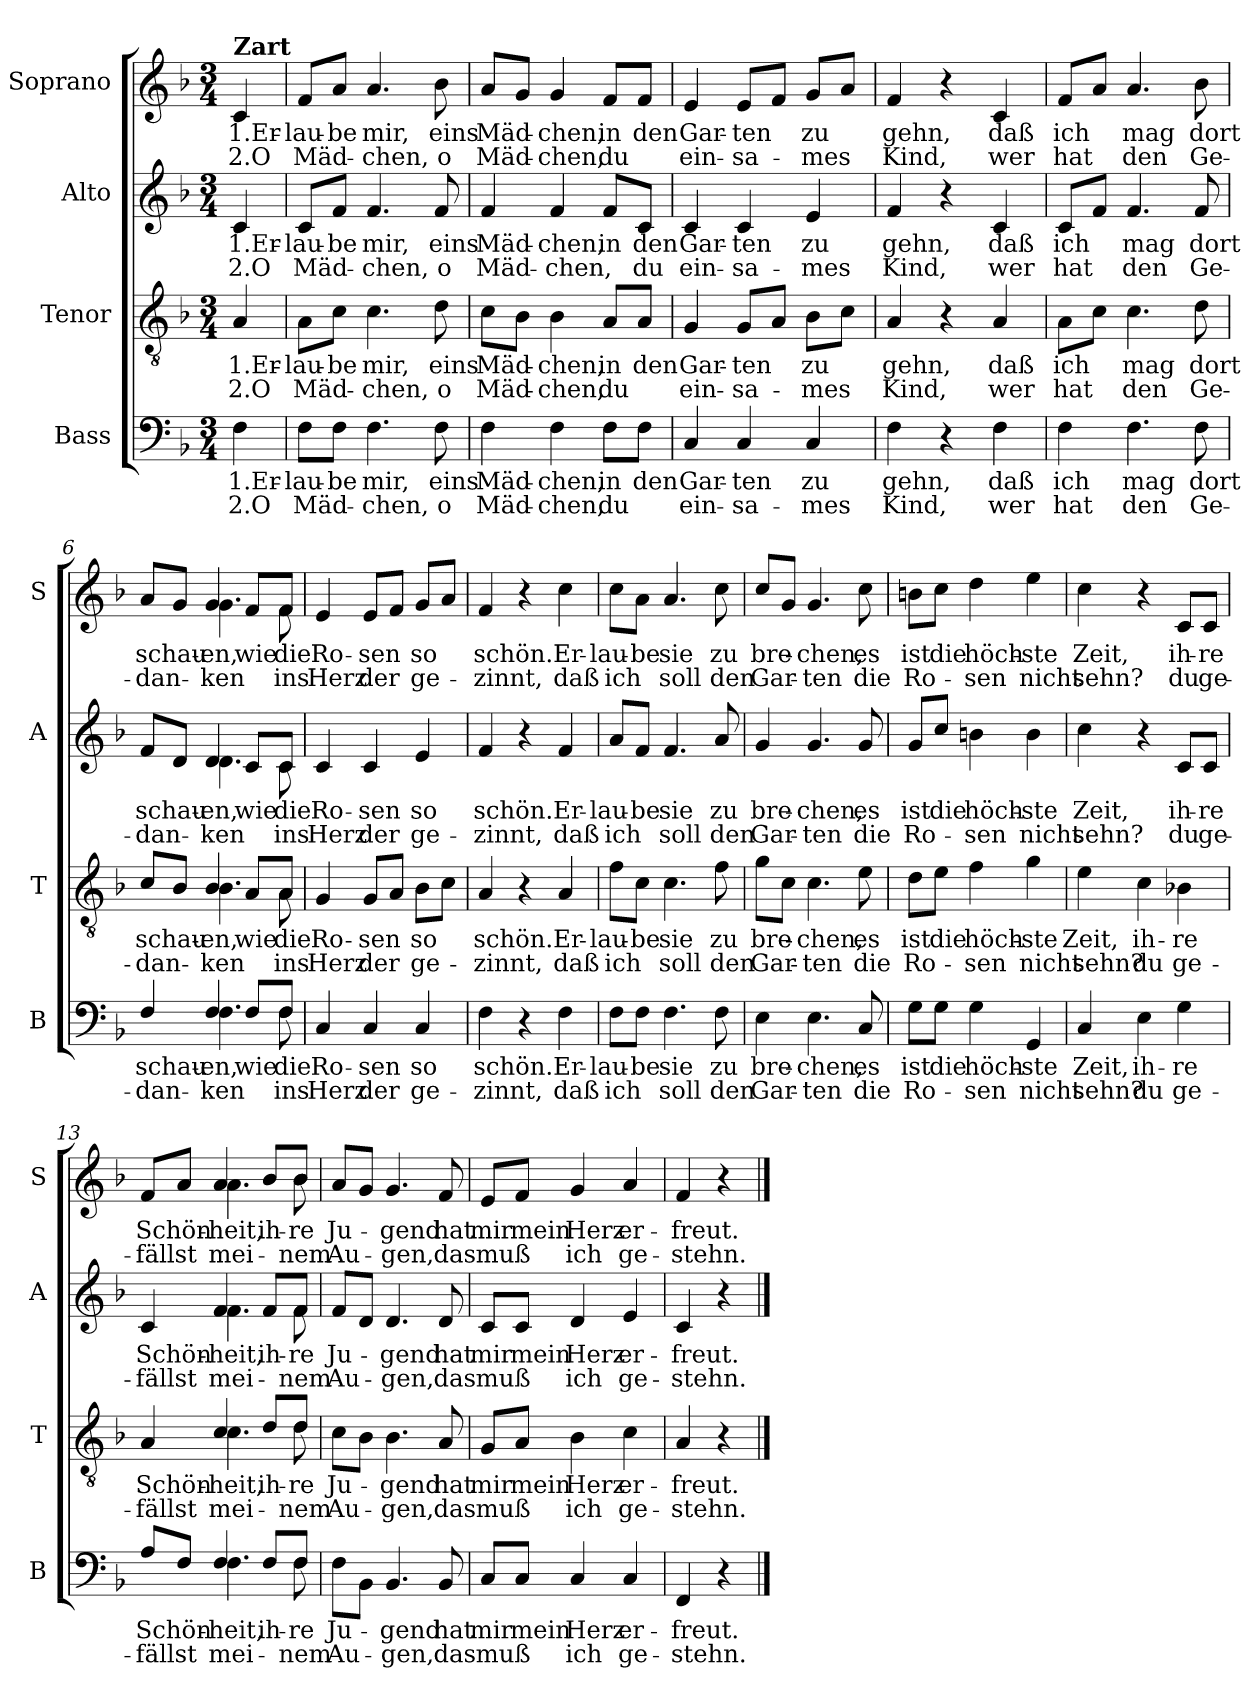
**kern	**text	**text	**kern	**text	**text	**kern	**text	**text	**kern	**text	**text
*part4	*part4	*part4	*part3	*part3	*part3	*part2	*part2	*part2	*part1	*part1	*part1
*staff4	*staff4	*staff4	*staff3	*staff3	*staff3	*staff2	*staff2	*staff2	*staff1	*staff1	*staff1
*I"Bass	*	*	*I"Tenor	*	*	*I"Alto	*	*	*I"Soprano	*	*
*I'B	*	*	*I'T	*	*	*I'A	*	*	*I'S	*	*
*clefF4	*	*	*clefGv2	*	*	*clefG2	*	*	*clefG2	*	*
*k[b-]	*	*	*k[b-]	*	*	*k[b-]	*	*	*k[b-]	*	*
*F:	*	*	*F:	*	*	*F:	*	*	*F:	*	*
*M3/4	*	*	*M3/4	*	*	*M3/4	*	*	*M3/4	*	*
*MM144	*	*	*MM144	*	*	*MM144	*	*	*MM144	*	*
=	=	=	=	=	=	=	=	=	=	=	=
!	!	!	!	!	!	!	!	!	!LO:TX:a:B:t=Zart	!	!
!	!LO:LY:b	!LO:LY:b	!	!LO:LY:b	!LO:LY:b	!	!LO:LY:b	!LO:LY:b	!	!LO:LY:b	!LO:LY:b
4F\	1.Er-	2.O	4A/	1.Er-	2.O	4c/	1.Er-	2.O	4c/	1.Er-	2.O
=1	=1	=1	=1	=1	=1	=1	=1	=1	=1	=1	=1
!	!LO:LY:b	!LO:LY:b	!	!LO:LY:b	!LO:LY:b	!	!LO:LY:b	!LO:LY:b	!	!LO:LY:b	!LO:LY:b
8F\L	-lau-	Mäd-	8A\L	-lau-	Mäd-	8c/L	-lau-	Mäd-	8f/L	-lau-	Mäd-
!	!LO:LY:b	!	!	!LO:LY:b	!	!	!LO:LY:b	!	!	!LO:LY:b	!
8F\J	-be	.	8c\J	-be	.	8f/J	-be	.	8a/J	-be	.
!	!LO:LY:b	!LO:LY:b	!	!LO:LY:b	!LO:LY:b	!	!LO:LY:b	!LO:LY:b	!	!LO:LY:b	!LO:LY:b
4.F\	mir,	-chen,	4.c\	mir,	-chen,	4.f/	mir,	-chen,	4.a/	mir,	-chen,
!	!LO:LY:b	!LO:LY:b	!	!LO:LY:b	!LO:LY:b	!	!LO:LY:b	!LO:LY:b	!	!LO:LY:b	!LO:LY:b
8F\	eins	o	8d\	eins	o	8f/	eins	o	8b-\	eins	o
=2	=2	=2	=2	=2	=2	=2	=2	=2	=2	=2	=2
!	!LO:LY:b	!LO:LY:b	!	!LO:LY:b	!LO:LY:b	!	!LO:LY:b	!LO:LY:b	!	!LO:LY:b	!LO:LY:b
4F\	Mäd-	Mäd-	8c\L	Mäd-	Mäd-	4f/	Mäd-	Mäd-	8a/L	Mäd-	Mäd-
.	.	.	8B-\J	.	.	.	.	.	8g/J	.	.
!	!LO:LY:b	!LO:LY:b	!	!LO:LY:b	!LO:LY:b	!	!LO:LY:b	!LO:LY:b	!	!LO:LY:b	!LO:LY:b
4F\	-chen,	-chen,	4B-\	-chen,	-chen,	4f/	-chen,	-chen,	4g/	-chen,	-chen,
!	!LO:LY:b	!LO:LY:b	!	!LO:LY:b	!LO:LY:b	!	!LO:LY:b	!	!	!LO:LY:b	!LO:LY:b
8F\L	in	du	8A/L	in	du	8f/L	in	.	8f/L	in	du
!	!LO:LY:b	!	!	!LO:LY:b	!	!	!LO:LY:b	!LO:LY:b	!	!LO:LY:b	!
8F\J	den	.	8A/J	den	.	8c/J	den	du	8f/J	den	.
=3	=3	=3	=3	=3	=3	=3	=3	=3	=3	=3	=3
!	!LO:LY:b	!LO:LY:b	!	!LO:LY:b	!LO:LY:b	!	!LO:LY:b	!LO:LY:b	!	!LO:LY:b	!LO:LY:b
4C/	Gar-	ein-	4G/	Gar-	ein-	4c/	Gar-	ein-	4e/	Gar-	ein-
!	!LO:LY:b	!LO:LY:b	!	!LO:LY:b	!LO:LY:b	!	!LO:LY:b	!LO:LY:b	!	!LO:LY:b	!LO:LY:b
4C/	-ten	-sa-	8G/L	-ten	-sa-	4c/	-ten	-sa-	8e/L	-ten	-sa-
.	.	.	8A/J	.	.	.	.	.	8f/J	.	.
!	!LO:LY:b	!LO:LY:b	!	!LO:LY:b	!LO:LY:b	!	!LO:LY:b	!LO:LY:b	!	!LO:LY:b	!LO:LY:b
4C/	zu	-mes	8B-\L	zu	-mes	4e/	zu	-mes	8g/L	zu	-mes
.	.	.	8c\J	.	.	.	.	.	8a/J	.	.
=4	=4	=4	=4	=4	=4	=4	=4	=4	=4	=4	=4
!	!LO:LY:b	!LO:LY:b	!	!LO:LY:b	!LO:LY:b	!	!LO:LY:b	!LO:LY:b	!	!LO:LY:b	!LO:LY:b
4F\	gehn,	Kind,	4A/	gehn,	Kind,	4f/	gehn,	Kind,	4f/	gehn,	Kind,
4r	.	.	4r	.	.	4r	.	.	4r	.	.
!	!LO:LY:b	!LO:LY:b	!	!LO:LY:b	!LO:LY:b	!	!LO:LY:b	!LO:LY:b	!	!LO:LY:b	!LO:LY:b
4F\	daß	wer	4A/	daß	wer	4c/	daß	wer	4c/	daß	wer
!!LO:LB:g=z
=5	=5	=5	=5	=5	=5	=5	=5	=5	=5	=5	=5
!	!LO:LY:b	!LO:LY:b	!	!LO:LY:b	!LO:LY:b	!	!LO:LY:b	!LO:LY:b	!	!LO:LY:b	!LO:LY:b
4F\	ich	hat	8A\L	ich	hat	8c/L	ich	hat	8f/L	ich	hat
.	.	.	8c\J	.	.	8f/J	.	.	8a/J	.	.
!	!LO:LY:b	!LO:LY:b	!	!LO:LY:b	!LO:LY:b	!	!LO:LY:b	!LO:LY:b	!	!LO:LY:b	!LO:LY:b
4.F\	mag	den	4.c\	mag	den	4.f/	mag	den	4.a/	mag	den
!	!LO:LY:b	!LO:LY:b	!	!LO:LY:b	!LO:LY:b	!	!LO:LY:b	!LO:LY:b	!	!LO:LY:b	!LO:LY:b
8F\	dort	Ge-	8d\	dort	Ge-	8f/	dort	Ge-	8b-\	dort	Ge-
=6	=6	=6	=6	=6	=6	=6	=6	=6	=6	=6	=6
!	!LO:LY:b	!LO:LY:b	!	!LO:LY:b	!LO:LY:b	!	!LO:LY:b	!LO:LY:b	!	!LO:LY:b	!LO:LY:b
*^	*	*	*^	*	*	*^	*	*	*^	*	*
4F/	4ryy	schau-	-dan-	8c/L	4ryy	schau-	-dan-	8f/L	4ryy	schau-	-dan-	8a/L	4ryy	schau-	-dan-
.	.	.	.	8B-/J	.	.	.	8d/J	.	.	.	8g/J	.	.	.
!	!	!LO:LY:b	!LO:LY:b	!	!	!LO:LY:b	!LO:LY:b	!	!	!LO:LY:b	!LO:LY:b	!	!	!LO:LY:b	!LO:LY:b
4F/	4.F\	-en,	-ken	4B-/	4.B-\	-en,	-ken	4d/	4.d\	-en,	-ken	4g/	4.g\	-en,	-ken
!	!	!LO:LY:b	!	!	!	!LO:LY:b	!	!	!	!LO:LY:b	!	!	!	!LO:LY:b	!
8F/L	.	wie	.	8A/L	.	wie	.	8c/L	.	wie	.	8f/L	.	wie	.
!	!	!LO:LY:b	!LO:LY:b	!	!	!LO:LY:b	!LO:LY:b	!	!	!LO:LY:b	!LO:LY:b	!	!	!LO:LY:b	!LO:LY:b
8F/J	8F\	die	ins	8A/J	8A\	die	ins	8c/J	8c\	die	ins	8f/J	8f\	die	ins
=7	=7	=7	=7	=7	=7	=7	=7	=7	=7	=7	=7	=7	=7	=7	=7
!	!	!LO:LY:b	!LO:LY:b	!	!	!LO:LY:b	!LO:LY:b	!	!	!LO:LY:b	!LO:LY:b	!	!	!LO:LY:b	!LO:LY:b
*v	*v	*	*	*	*	*	*	*v	*v	*	*	*v	*v	*	*
*	*	*	*v	*v	*	*	*	*	*	*	*	*
4C/	Ro-	Herz	4G/	Ro-	Herz	4c/	Ro-	Herz	4e/	Ro-	Herz
!	!LO:LY:b	!LO:LY:b	!	!LO:LY:b	!LO:LY:b	!	!LO:LY:b	!LO:LY:b	!	!LO:LY:b	!LO:LY:b
4C/	-sen	der	8G/L	-sen	der	4c/	-sen	der	8e/L	-sen	der
.	.	.	8A/J	.	.	.	.	.	8f/J	.	.
!	!LO:LY:b	!LO:LY:b	!	!LO:LY:b	!LO:LY:b	!	!LO:LY:b	!LO:LY:b	!	!LO:LY:b	!LO:LY:b
4C/	so	ge-	8B-\L	so	ge-	4e/	so	ge-	8g/L	so	ge-
.	.	.	8c\J	.	.	.	.	.	8a/J	.	.
=8	=8	=8	=8	=8	=8	=8	=8	=8	=8	=8	=8
!	!LO:LY:b	!LO:LY:b	!	!LO:LY:b	!LO:LY:b	!	!LO:LY:b	!LO:LY:b	!	!LO:LY:b	!LO:LY:b
4F\	schön.	-zinnt,	4A/	schön.	-zinnt,	4f/	schön.	-zinnt,	4f/	schön.	-zinnt,
4r	.	.	4r	.	.	4r	.	.	4r	.	.
!	!LO:LY:b	!LO:LY:b	!	!LO:LY:b	!LO:LY:b	!	!LO:LY:b	!LO:LY:b	!	!LO:LY:b	!LO:LY:b
4F\	Er-	daß	4A/	Er-	daß	4f/	Er-	daß	4cc\	Er-	daß
=9	=9	=9	=9	=9	=9	=9	=9	=9	=9	=9	=9
!	!LO:LY:b	!LO:LY:b	!	!LO:LY:b	!LO:LY:b	!	!LO:LY:b	!LO:LY:b	!	!LO:LY:b	!LO:LY:b
8F\L	-lau-	ich	8f\L	-lau-	ich	8a/L	-lau-	ich	8cc\L	-lau-	ich
!	!LO:LY:b	!	!	!LO:LY:b	!	!	!LO:LY:b	!	!	!LO:LY:b	!
8F\J	-be	.	8c\J	-be	.	8f/J	-be	.	8a\J	-be	.
!	!LO:LY:b	!LO:LY:b	!	!LO:LY:b	!LO:LY:b	!	!LO:LY:b	!LO:LY:b	!	!LO:LY:b	!LO:LY:b
4.F\	sie	soll	4.c\	sie	soll	4.f/	sie	soll	4.a/	sie	soll
!	!LO:LY:b	!LO:LY:b	!	!LO:LY:b	!LO:LY:b	!	!LO:LY:b	!LO:LY:b	!	!LO:LY:b	!LO:LY:b
8F\	zu	den	8f\	zu	den	8a/	zu	den	8cc\	zu	den
!!LO:PB:g=z
=10	=10	=10	=10	=10	=10	=10	=10	=10	=10	=10	=10
!	!LO:LY:b	!LO:LY:b	!	!LO:LY:b	!LO:LY:b	!	!LO:LY:b	!LO:LY:b	!	!LO:LY:b	!LO:LY:b
4E\	bre-	Gar-	8g\L	bre-	Gar-	4g/	bre-	Gar-	8cc/L	bre-	Gar-
.	.	.	8c\J	.	.	.	.	.	8g/J	.	.
!	!LO:LY:b	!LO:LY:b	!	!LO:LY:b	!LO:LY:b	!	!LO:LY:b	!LO:LY:b	!	!LO:LY:b	!LO:LY:b
4.E\	-chen,	-ten	4.c\	-chen,	-ten	4.g/	-chen,	-ten	4.g/	-chen,	-ten
!	!LO:LY:b	!LO:LY:b	!	!LO:LY:b	!LO:LY:b	!	!LO:LY:b	!LO:LY:b	!	!LO:LY:b	!LO:LY:b
8C/	es	die	8e\	es	die	8g/	es	die	8cc\	es	die
!!LO:LB:g=z
=11	=11	=11	=11	=11	=11	=11	=11	=11	=11	=11	=11
!	!LO:LY:b	!LO:LY:b	!	!LO:LY:b	!LO:LY:b	!	!LO:LY:b	!LO:LY:b	!	!LO:LY:b	!LO:LY:b
8G\L	ist	Ro-	8d\L	ist	Ro-	8g/L	ist	Ro-	8bn\L	ist	Ro-
!	!LO:LY:b	!	!	!LO:LY:b	!	!	!LO:LY:b	!	!	!LO:LY:b	!
8G\J	die	.	8e\J	die	.	8cc/J	die	.	8cc\J	die	.
!	!LO:LY:b	!LO:LY:b	!	!LO:LY:b	!LO:LY:b	!	!LO:LY:b	!LO:LY:b	!	!LO:LY:b	!LO:LY:b
4G\	höch-	-sen	4f\	höch-	-sen	4bn\	höch-	-sen	4dd\	höch-	-sen
!	!LO:LY:b	!LO:LY:b	!	!LO:LY:b	!LO:LY:b	!	!LO:LY:b	!LO:LY:b	!	!LO:LY:b	!LO:LY:b
4GG/	-ste	nicht	4g\	-ste	nicht	4b\	-ste	nicht	4ee\	-ste	nicht
=12	=12	=12	=12	=12	=12	=12	=12	=12	=12	=12	=12
!	!LO:LY:b	!LO:LY:b	!	!LO:LY:b	!LO:LY:b	!	!LO:LY:b	!LO:LY:b	!	!LO:LY:b	!LO:LY:b
4C/	Zeit,	sehn?	4e\	Zeit,	sehn?	4cc\	Zeit,	sehn?	4cc\	Zeit,	sehn?
!	!LO:LY:b	!LO:LY:b	!	!LO:LY:b	!LO:LY:b	!	!	!	!	!	!
4E\	ih-	du	4c\	ih-	du	4r	.	.	4r	.	.
!	!LO:LY:b	!LO:LY:b	!	!LO:LY:b	!LO:LY:b	!	!LO:LY:b	!LO:LY:b	!	!LO:LY:b	!LO:LY:b
4G\	-re	ge-	4B-X\	-re	ge-	8c/L	ih-	du	8c/L	ih-	du
!	!	!	!	!	!	!	!LO:LY:b	!LO:LY:b	!	!LO:LY:b	!LO:LY:b
.	.	.	.	.	.	8c/J	-re	ge-	8c/J	-re	ge-
=13	=13	=13	=13	=13	=13	=13	=13	=13	=13	=13	=13
!	!LO:LY:b	!LO:LY:b	!	!LO:LY:b	!LO:LY:b	!	!LO:LY:b	!LO:LY:b	!	!LO:LY:b	!LO:LY:b
*^	*	*	*^	*	*	*^	*	*	*^	*	*
8A/L	4ryy	Schön-	-fällst	4A/	4ryy	Schön-	-fällst	4c/	4ryy	Schön-	-fällst	8f/L	4ryy	Schön-	-fällst
8F/J	.	.	.	.	.	.	.	.	.	.	.	8a/J	.	.	.
!	!	!LO:LY:b	!LO:LY:b	!	!	!LO:LY:b	!LO:LY:b	!	!	!LO:LY:b	!LO:LY:b	!	!	!LO:LY:b	!LO:LY:b
4F/	4.F\	-heit,	mei-	4c/	4.c\	-heit,	mei-	4f/	4.f\	-heit,	mei-	4a/	4.a\	-heit,	mei-
!	!	!LO:LY:b	!	!	!	!LO:LY:b	!	!	!	!LO:LY:b	!	!	!	!LO:LY:b	!
8F/L	.	ih-	.	8d/L	.	ih-	.	8f/L	.	ih-	.	8b-/L	.	ih-	.
!	!	!LO:LY:b	!LO:LY:b	!	!	!LO:LY:b	!LO:LY:b	!	!	!LO:LY:b	!LO:LY:b	!	!	!LO:LY:b	!LO:LY:b
8F/J	8F\	-re	-nem	8d/J	8d\	-re	-nem	8f/J	8f\	-re	-nem	8b-/J	8b-\	-re	-nem
=14	=14	=14	=14	=14	=14	=14	=14	=14	=14	=14	=14	=14	=14	=14	=14
!	!	!LO:LY:b	!LO:LY:b	!	!	!LO:LY:b	!LO:LY:b	!	!	!LO:LY:b	!LO:LY:b	!	!	!LO:LY:b	!LO:LY:b
*v	*v	*	*	*	*	*	*	*v	*v	*	*	*v	*v	*	*
*	*	*	*v	*v	*	*	*	*	*	*	*	*
8F\L	Ju-	Au-	8c\L	Ju-	Au-	8f/L	Ju-	Au-	8a/L	Ju-	Au-
8BB-\J	.	.	8B-\J	.	.	8d/J	.	.	8g/J	.	.
!	!LO:LY:b	!LO:LY:b	!	!LO:LY:b	!LO:LY:b	!	!LO:LY:b	!LO:LY:b	!	!LO:LY:b	!LO:LY:b
4.BB-/	-gend	-gen,	4.B-\	-gend	-gen,	4.d/	-gend	-gen,	4.g/	-gend	-gen,
!	!LO:LY:b	!LO:LY:b	!	!LO:LY:b	!LO:LY:b	!	!LO:LY:b	!LO:LY:b	!	!LO:LY:b	!LO:LY:b
8BB-/	hat	das	8A/	hat	das	8d/	hat	das	8f/	hat	das
!!LO:PB:g=z
=15	=15	=15	=15	=15	=15	=15	=15	=15	=15	=15	=15
!	!LO:LY:b	!LO:LY:b	!	!LO:LY:b	!LO:LY:b	!	!LO:LY:b	!LO:LY:b	!	!LO:LY:b	!LO:LY:b
8C/L	mir	muß	8G/L	mir	muß	8c/L	mir	muß	8e/L	mir	muß
!	!LO:LY:b	!	!	!LO:LY:b	!	!	!LO:LY:b	!	!	!LO:LY:b	!
8C/J	mein	.	8A/J	mein	.	8c/J	mein	.	8f/J	mein	.
!	!LO:LY:b	!LO:LY:b	!	!LO:LY:b	!LO:LY:b	!	!LO:LY:b	!LO:LY:b	!	!LO:LY:b	!LO:LY:b
4C/	Herz	ich	4B-\	Herz	ich	4d/	Herz	ich	4g/	Herz	ich
!	!LO:LY:b	!LO:LY:b	!	!LO:LY:b	!LO:LY:b	!	!LO:LY:b	!LO:LY:b	!	!LO:LY:b	!LO:LY:b
4C/	er-	ge-	4c\	er-	ge-	4e/	er-	ge-	4a/	er-	ge-
=16	=16	=16	=16	=16	=16	=16	=16	=16	=16	=16	=16
!	!LO:LY:b	!LO:LY:b	!	!LO:LY:b	!LO:LY:b	!	!LO:LY:b	!LO:LY:b	!	!LO:LY:b	!LO:LY:b
4FF/	-freut.	-stehn.	4A/	-freut.	-stehn.	4c/	-freut.	-stehn.	4f/	-freut.	-stehn.
4r	.	.	4r	.	.	4r	.	.	4r	.	.
==	==	==	==	==	==	==	==	==	==	==	==
*-	*-	*-	*-	*-	*-	*-	*-	*-	*-	*-	*-
